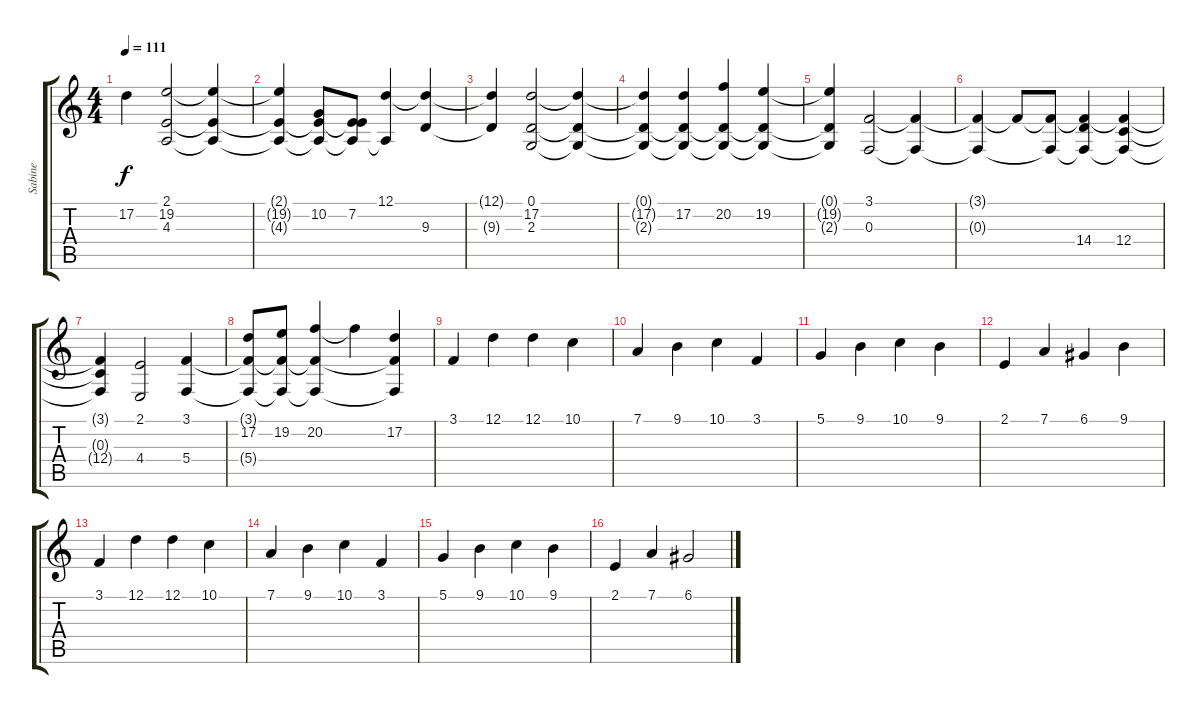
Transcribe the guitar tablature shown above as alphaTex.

\track ("Sabine" "Sabine") {instrument stringensemble1}
\staff {score tabs}
\tuning (D4 A3 F3 C3 G2 D2) {hide}
\ts (4 4)
\tempo 111
\clef g2
\ks c
17.2{t}.4{dy f} (2.1 19.2 4.3).2 (2.1{t} 19.2{t} 4.3{t}).4 |
(2.1{t} 19.2{t} 4.3{t}).4 (2.1{t} 10.2 4.3{t}).8 (2.1{t} 7.2 4.3{t}).8 (12.1 4.3{t}).4 (12.1{t} 9.3).4 |
(12.1{t} 9.3{t}).4 (0.1 17.2 2.3).2 (0.1{t} 17.2{t} 2.3{t}).4 |
(0.1{t} 17.2{t} 2.3{t}).4 (0.1{t} 17.2 2.3{t}).4 (0.1{t} 20.2 2.3{t}).4 (0.1{t} 19.2 2.3{t}).4 |
(0.1{t} 19.2{t} 2.3{t}).4 (3.1 0.3).2 (3.1{t} 0.3{t}).4 |
(3.1{t} 0.3{t}).4 3.1{t}.8 (3.1{t} 0.3{t}).8 (3.1{t} 0.3{t} 14.4).4 (3.1{t} 0.3{t} 12.4).4 |
(3.1{t} 0.3{t} 12.4{t}).4 (2.1 4.4).2 (3.1 5.4).4 |
(3.1{t} 17.2 5.4{t}).8 (3.1{t} 19.2 5.4{t}).8 (3.1{t} 20.2 5.4{t}).4 20.2{t}.4 (3.1{t} 17.2 5.4{t}).4 |
3.1.4 12.1.4 12.1.4 10.1.4 |
7.1.4 9.1.4 10.1.4 3.1.4 |
5.1.4 9.1.4 10.1.4 9.1.4 |
2.1.4 7.1.4 6.1.4 9.1.4 |
3.1.4 12.1.4 12.1.4 10.1.4 |
7.1.4 9.1.4 10.1.4 3.1.4 |
5.1.4 9.1.4 10.1.4 9.1.4 |
2.1.4 7.1.4 6.1.2
